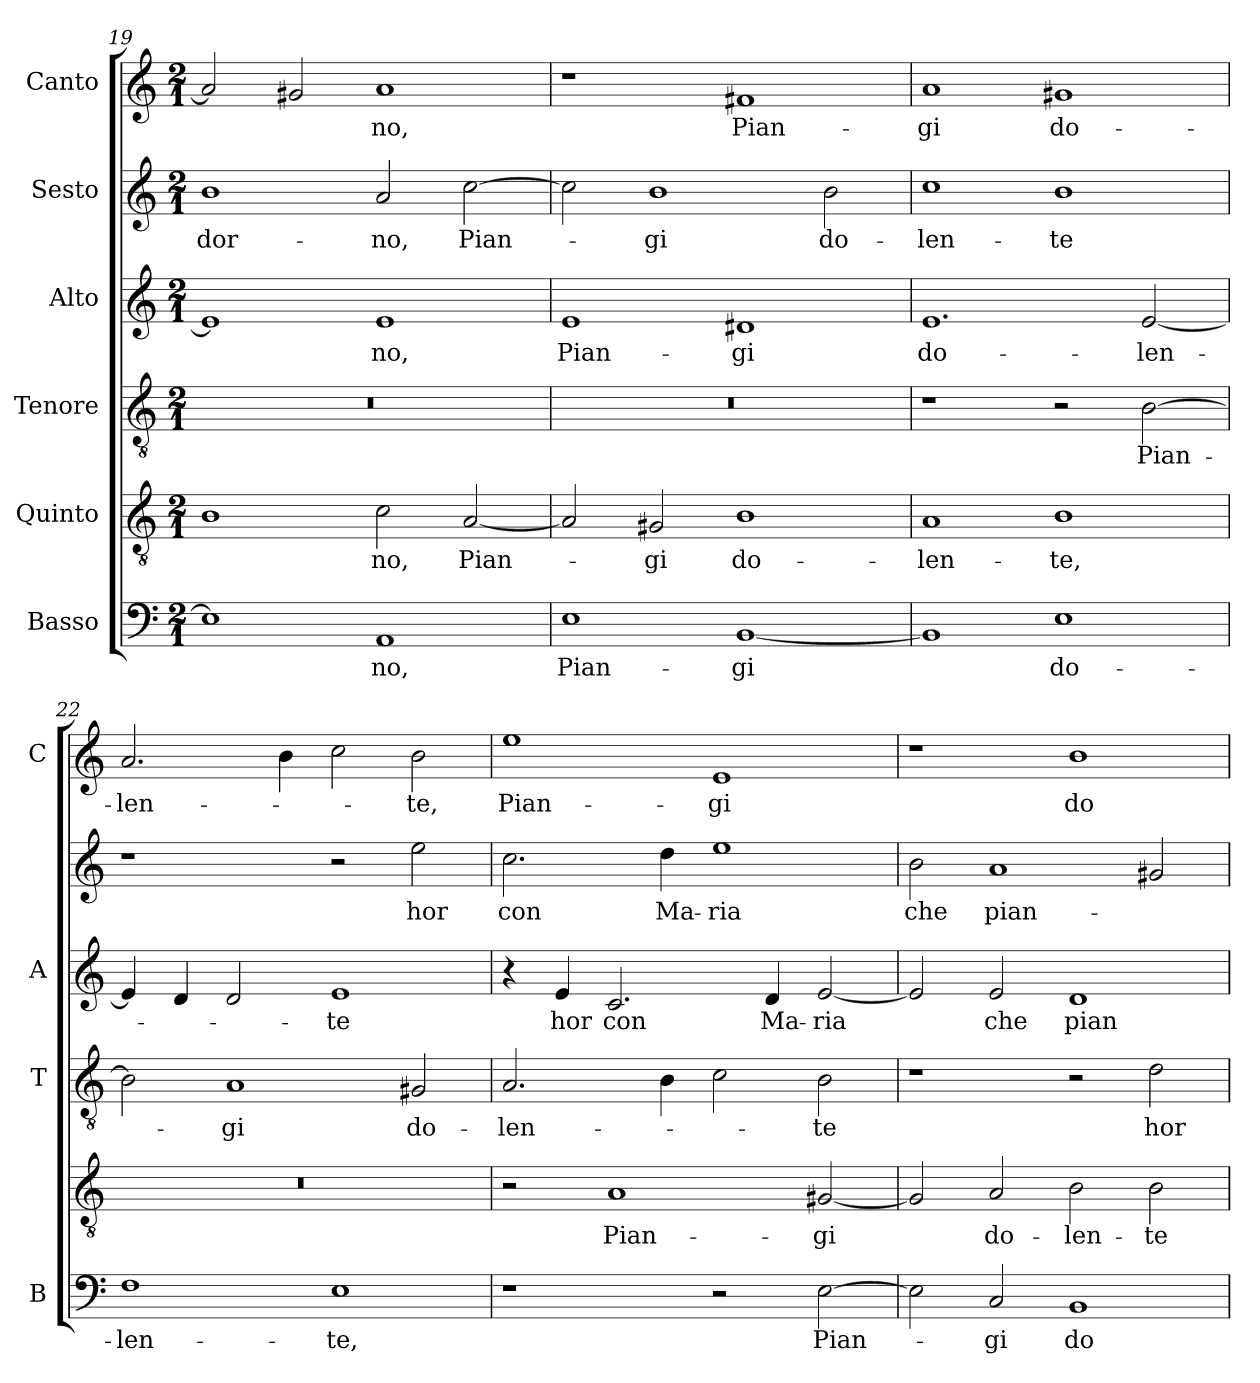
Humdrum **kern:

**kern	**text	**kern	**text	**kern	**text	**kern	**text	**kern	**text	**kern	**text
*part6	*part6	*part5	*part5	*part4	*part4	*part3	*part3	*part2	*part2	*part1	*part1
*staff6	*staff6	*staff5	*staff5	*staff4	*staff4	*staff3	*staff3	*staff2	*staff2	*staff1	*staff1
*I"Basso	*	*I"Quinto	*	*I"Tenore	*	*I"Alto	*	*I"Sesto	*	*I"Canto	*
*I'B	*	*	*	*I'T	*	*I'A	*	*	*	*I'C	*
*clefF4	*	*clefGv2	*	*clefGv2	*	*clefG2	*	*clefG2	*	*clefG2	*
*k[]	*	*k[]	*	*k[]	*	*k[]	*	*k[]	*	*k[]	*
*C:	*	*C:	*	*C:	*	*C:	*	*C:	*	*C:	*
*M2/1	*	*M2/1	*	*M2/1	*	*M2/1	*	*M2/1	*	*M2/1	*
=19	=19	=19	=19	=19	=19	=19	=19	=19	=19	=19	=19
1E]	.	1B	.	0r	.	1e]	.	1b	-dor-	2a]	.
.	.	.	.	.	.	.	.	.	.	2g#X	.
1AA	-no,	2c	-no,	.	.	1e	-no,	2a	-no,	1a	-no,
.	.	[2A	Pian-	.	.	.	.	[2cc	Pian-	.	.
=20	=20	=20	=20	=20	=20	=20	=20	=20	=20	=20	=20
1E	Pian-	2A]	.	0r	.	1e	Pian-	2cc]	.	1r	.
.	.	2G#X	-gi	.	.	.	.	1b	-gi	.	.
[1BB	-gi	1B	do-	.	.	1d#X	-gi	.	.	1f#X	Pian-
.	.	.	.	.	.	.	.	2b	do-	.	.
=21	=21	=21	=21	=21	=21	=21	=21	=21	=21	=21	=21
1BB]	.	1A	-len-	1r	.	1.e	do-	1cc	-len-	1a	-gi
1E	do-	1B	-te,	2r	.	.	.	1b	-te	1g#X	do-
.	.	.	.	[2B	Pian-	[2e	-len-	.	.	.	.
=22	=22	=22	=22	=22	=22	=22	=22	=22	=22	=22	=22
1F	-len-	0r	.	2B]	.	4e]	.	1r	.	2.a	-len-
.	.	.	.	.	.	4d	.	.	.	.	.
.	.	.	.	1A	-gi	2d	.	.	.	.	.
.	.	.	.	.	.	.	.	.	.	4b	.
1E	-te,	.	.	.	.	1e	-te	2r	.	2cc	.
.	.	.	.	2G#X	do-	.	.	2ee	hor	2b	-te,
=23	=23	=23	=23	=23	=23	=23	=23	=23	=23	=23	=23
1r	.	2r	.	2.A	-len-	4r	.	2.cc	con	1ee	Pian-
.	.	.	.	.	.	4e	hor	.	.	.	.
.	.	1A	Pian-	.	.	2.c	con	.	.	.	.
.	.	.	.	4B	.	.	.	4dd	Ma-	.	.
2r	.	.	.	2c	.	.	.	1ee	-ria	1e	-gi
.	.	.	.	.	.	4d	Ma-	.	.	.	.
[2E	Pian-	[2G#X	-gi	2B	-te	[2e	-ria	.	.	.	.
=24	=24	=24	=24	=24	=24	=24	=24	=24	=24	=24	=24
2E]	.	2G#]	.	1r	.	2e]	.	2b	che	1r	.
2C	-gi	2A	do-	.	.	2e	che	1a	pian-	.	.
1BB	do-	2B	-len-	2r	.	1d	pian-	.	.	1b	do-
.	.	2B	-te	2d	hor	.	.	2g#X	.	.	.
=	=	=	=	=	=	=	=	=	=	=	=
*-	*-	*-	*-	*-	*-	*-	*-	*-	*-	*-	*-
